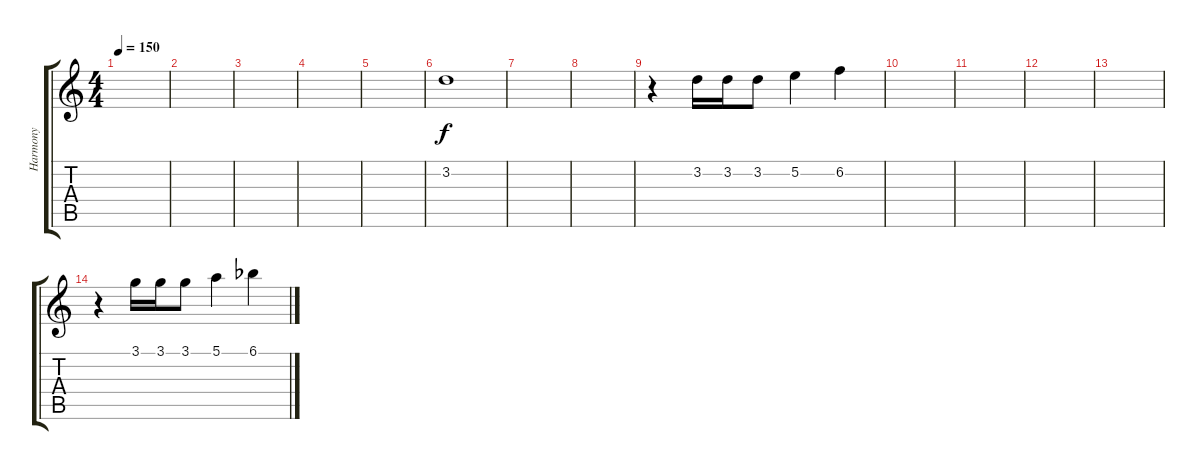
\track ("Harmony" "Harmony") {instrument electricguitarjazz}
\staff {score tabs}
\tuning (E4 B3 G3 D3 A2 D2) {hide}
\ts (4 4)
\tempo 150
\clef g2
\ks c
|
|
|
|
|
3.2.1 |
|
|
r.4 3.2.16 3.2.16 3.2.8 5.2.4 6.2.4 |
|
|
|
|
r.4 3.1.16 3.1.16 3.1.8 5.1.4 6.1{acc b}.4
